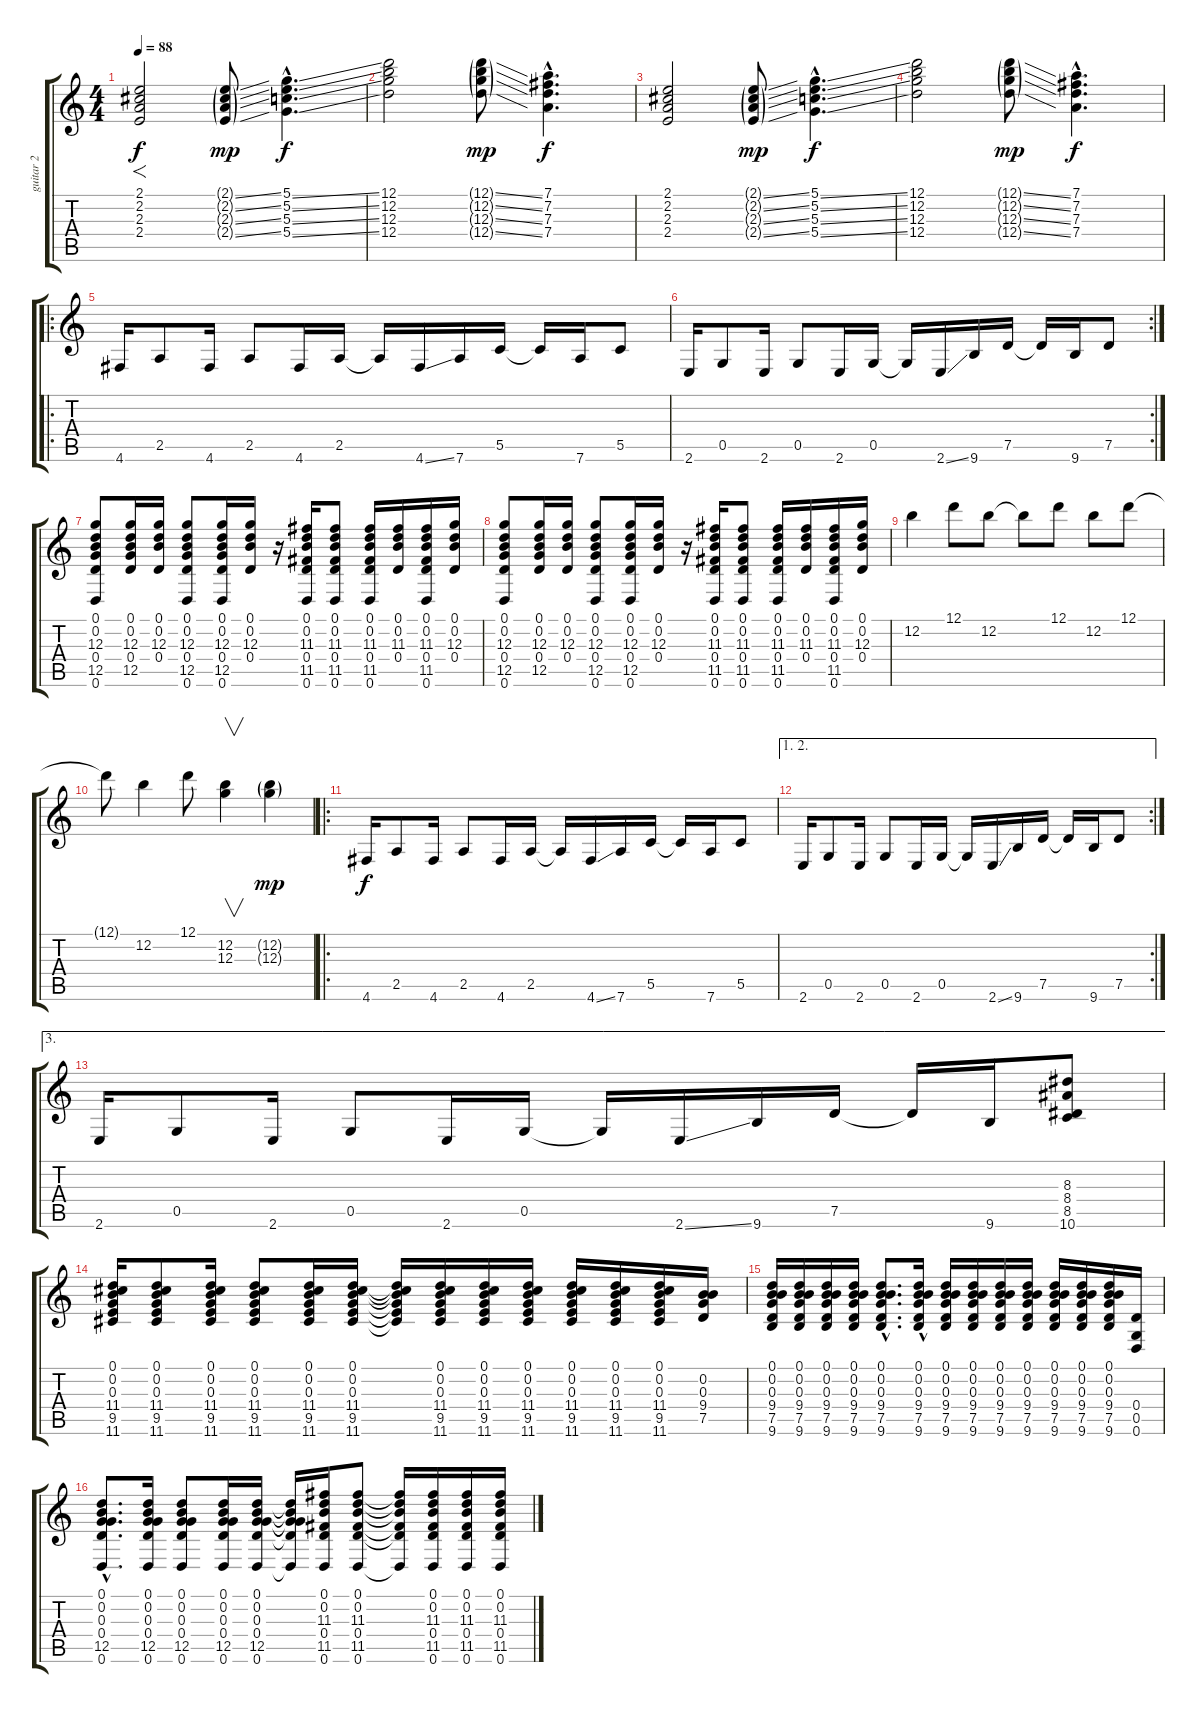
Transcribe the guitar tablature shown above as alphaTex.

\track ("guitar 2" "guitar 2") {instrument distortionguitar}
\staff {score tabs}
\tuning (D4 B3 G3 D3 G2 D2) {hide}
\ts (4 4)
\tempo 88
\clef g2
\ks c
(2.1 2.2 2.3 2.4).2{f dy f instrument overdrivenguitar} (2.1{ss g} 2.2{ss g} 2.3{ss g} 2.4{ss g}).8{dy mp} (5.1{ss hac} 5.2{ss hac} 5.3{ss hac} 5.4{ss hac}).4{d dy f} |
(12.1 12.2 12.3 12.4).2 (12.1{ss g} 12.2{ss g} 12.3{ss g} 12.4{ss g}).8{dy mp} (7.1{hac} 7.2{hac} 7.3{hac} 7.4{hac}).4{d dy f} |
(2.1 2.2 2.3 2.4).2 (2.1{ss g} 2.2{ss g} 2.3{ss g} 2.4{ss g}).8{dy mp} (5.1{ss hac} 5.2{ss hac} 5.3{ss hac} 5.4{ss hac}).4{d dy f} |
(12.1 12.2 12.3 12.4).2 (12.1{ss g} 12.2{ss g} 12.3{ss g} 12.4{ss g}).8{dy mp} (7.1{hac} 7.2{hac} 7.3{hac} 7.4{hac}).4{d dy f} |
\ro
4.6.16 2.5.8 4.6.16 2.5.8 4.6.16 2.5.16 2.5{t}.16 4.6{ss}.16 7.6.16 5.5.16 5.5{t}.16 7.6.16 5.5.8 |
\rc 2
2.6.16 0.5.8 2.6.16 0.5.8 2.6.16 0.5.16 0.5{t}.16 2.6{ss}.16 9.6.16 7.5.16 7.5{t}.16 9.6.16 7.5.8 |
(0.1 0.2 12.3 0.4 12.5 0.6).8{instrument distortionguitar} (0.1 0.2 12.3 0.4 12.5).16 (0.1 0.2 12.3 0.4).16 (0.1 0.2 12.3 0.4 12.5 0.6).8 (0.1 0.2 12.3 0.4 12.5 0.6).16 (0.1 0.2 12.3 0.4).16 r.16 (0.1 0.2 11.3 0.4 11.5 0.6).16 (0.1 0.2 11.3 0.4 11.5 0.6).8 (0.1 0.2 11.3 0.4 11.5 0.6).16 (0.1 0.2 11.3 0.4).16 (0.1 0.2 11.3 0.4 11.5 0.6).16 (0.1 0.2 12.3 0.4).16 |
(0.1 0.2 12.3 0.4 12.5 0.6).8 (0.1 0.2 12.3 0.4 12.5).16 (0.1 0.2 12.3 0.4).16 (0.1 0.2 12.3 0.4 12.5 0.6).8 (0.1 0.2 12.3 0.4 12.5 0.6).16 (0.1 0.2 12.3 0.4).16 r.16 (0.1 0.2 11.3 0.4 11.5 0.6).16 (0.1 0.2 11.3 0.4 11.5 0.6).8 (0.1 0.2 11.3 0.4 11.5 0.6).16 (0.1 0.2 11.3 0.4).16 (0.1 0.2 11.3 0.4 11.5 0.6).16 (0.1 0.2 12.3 0.4).16 |
12.2.4{instrument overdrivenguitar} 12.1.8 12.2.8 12.2{t}.8 12.1.8 12.2.8 12.1.8 |
12.1{t}.8 12.2.4 12.1.8 (12.2 12.3).4{v} (12.2{g} 12.3{g}).4{dy mp} |
\ro
4.6.16{dy f} 2.5.8 4.6.16 2.5.8 4.6.16 2.5.16 2.5{t}.16 4.6{ss}.16 7.6.16 5.5.16 5.5{t}.16 7.6.16 5.5.8 |
\ae (1 2)
\rc 2
2.6.16 0.5.8 2.6.16 0.5.8 2.6.16 0.5.16 0.5{t}.16 2.6{ss}.16 9.6.16 7.5.16 7.5{t}.16 9.6.16 7.5.8 |
\ae 3
2.6.16 0.5.8 2.6.16 0.5.8 2.6.16 0.5.16 0.5{t}.16 2.6{ss}.16 9.6.16 7.5.16 7.5{t}.16 9.6.16 (8.3 8.4 8.5 10.6).8{instrument distortionguitar} |
(0.1 0.2 0.3 11.4 9.5 11.6).16 (0.1 0.2 0.3 11.4 9.5 11.6).8 (0.1 0.2 0.3 11.4 9.5 11.6).16 (0.1 0.2 0.3 11.4 9.5 11.6).8 (0.1 0.2 0.3 11.4 9.5 11.6).16 (0.1 0.2 0.3 11.4 9.5 11.6).16 (0.1{t} 0.2{t} 0.3{t} 11.4{t} 9.5{t} 11.6{t}).16 (0.1 0.2 0.3 11.4 9.5 11.6).16 (0.1 0.2 0.3 11.4 9.5 11.6).16 (0.1 0.2 0.3 11.4 9.5 11.6).16 (0.1 0.2 0.3 11.4 9.5 11.6).16 (0.1 0.2 0.3 11.4 9.5 11.6).16 (0.1 0.2 0.3 11.4 9.5 11.6).16 (0.2 0.3 9.4 7.5).16 |
(0.1 0.2 0.3 9.4 7.5 9.6).16 (0.1 0.2 0.3 9.4 7.5 9.6).16 (0.1 0.2 0.3 9.4 7.5 9.6).16 (0.1 0.2 0.3 9.4 7.5 9.6).16 (0.1{hac} 0.2{hac} 0.3{hac} 9.4{hac} 7.5{hac} 9.6{hac}).8{d} (0.1{hac} 0.2{hac} 0.3{hac} 9.4{hac} 7.5{hac} 9.6{hac}).16 (0.1 0.2 0.3 9.4 7.5 9.6).16 (0.1 0.2 0.3 9.4 7.5 9.6).16 (0.1 0.2 0.3 9.4 7.5 9.6).16 (0.1 0.2 0.3 9.4 7.5 9.6).16 (0.1 0.2 0.3 9.4 7.5 9.6).16 (0.1 0.2 0.3 9.4 7.5 9.6).16 (0.1 0.2 0.3 9.4 7.5 9.6).16 (0.4 0.5 0.6).16 |
(0.1{hac} 0.2{hac} 0.3{hac} 0.4{hac} 12.5{hac} 0.6{hac}).8{d} (0.1 0.2 0.3 0.4 12.5 0.6).16 (0.1 0.2 0.3 0.4 12.5 0.6).8 (0.1 0.2 0.3 0.4 12.5 0.6).16 (0.1 0.2 0.3 0.4 12.5 0.6).16 (0.1{t} 0.2{t} 0.3{t} 0.4{t} 12.5{t} 0.6{t}).16 (0.1 0.2 11.3 0.4 11.5 0.6).16 (0.1 0.2 11.3 0.4 11.5 0.6).8 (0.1{t} 0.2{t} 11.3{t} 0.4{t} 11.5{t} 0.6{t}).16 (0.1 0.2 11.3 0.4 11.5 0.6).16 (0.1 0.2 11.3 0.4 11.5 0.6).16 (0.1 0.2 11.3 0.4 11.5 0.6).16
